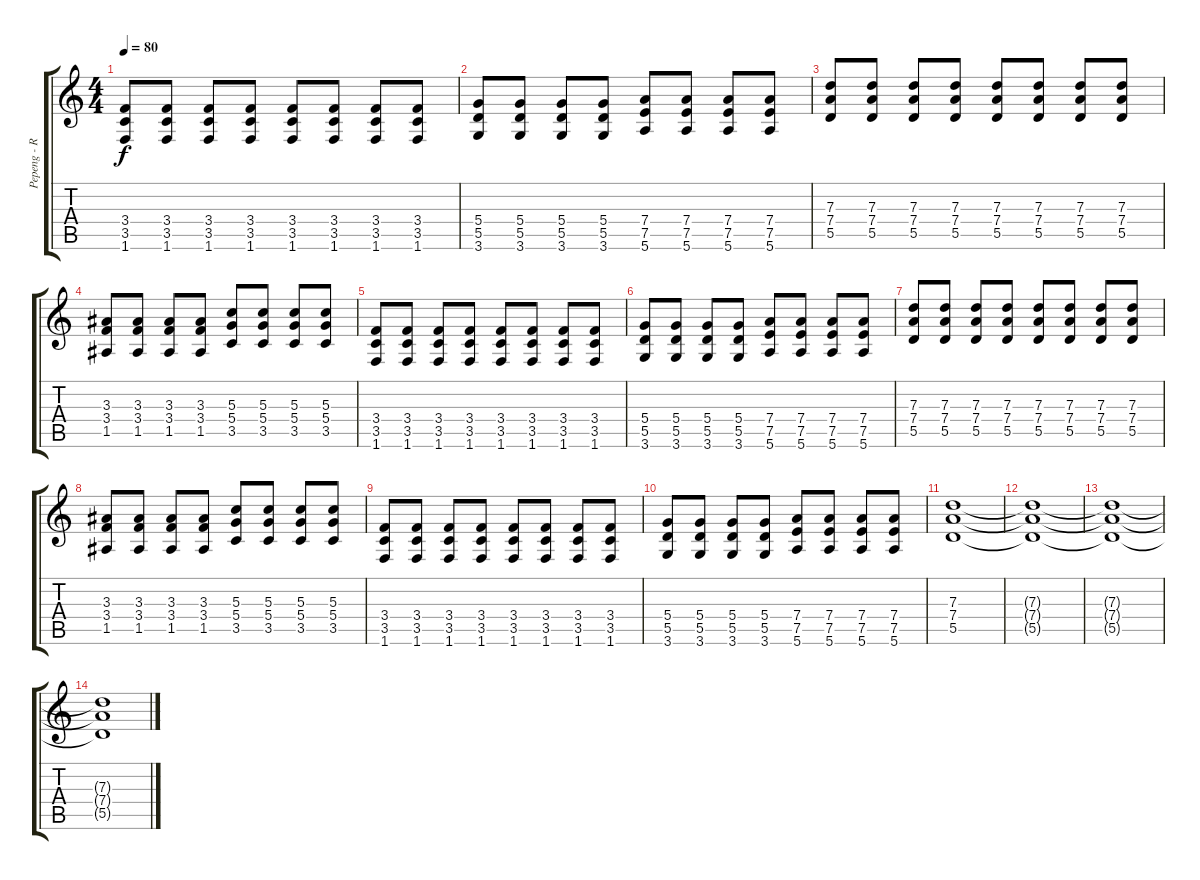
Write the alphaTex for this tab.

\track ("Pepeng - Rhythm" "Pepeng - R") {instrument distortionguitar}
\staff {score tabs}
\tuning (E4 B3 G3 D3 A2 E2) {hide}
\ts (4 4)
\tempo 80
\clef g2
\ks c
(3.4 3.5 1.6).8{dy f} (3.4 3.5 1.6).8 (3.4 3.5 1.6).8 (3.4 3.5 1.6).8 (3.4 3.5 1.6).8 (3.4 3.5 1.6).8 (3.4 3.5 1.6).8 (3.4 3.5 1.6).8 |
(5.4 5.5 3.6).8 (5.4 5.5 3.6).8 (5.4 5.5 3.6).8 (5.4 5.5 3.6).8 (7.4 7.5 5.6).8 (7.4 7.5 5.6).8 (7.4 7.5 5.6).8 (7.4 7.5 5.6).8 |
(7.3 7.4 5.5).8 (7.3 7.4 5.5).8 (7.3 7.4 5.5).8 (7.3 7.4 5.5).8 (7.3 7.4 5.5).8 (7.3 7.4 5.5).8 (7.3 7.4 5.5).8 (7.3 7.4 5.5).8 |
(3.3 3.4 1.5).8 (3.3 3.4 1.5).8 (3.3 3.4 1.5).8 (3.3 3.4 1.5).8 (5.3 5.4 3.5).8 (5.3 5.4 3.5).8 (5.3 5.4 3.5).8 (5.3 5.4 3.5).8 |
(3.4 3.5 1.6).8 (3.4 3.5 1.6).8 (3.4 3.5 1.6).8 (3.4 3.5 1.6).8 (3.4 3.5 1.6).8 (3.4 3.5 1.6).8 (3.4 3.5 1.6).8 (3.4 3.5 1.6).8 |
(5.4 5.5 3.6).8 (5.4 5.5 3.6).8 (5.4 5.5 3.6).8 (5.4 5.5 3.6).8 (7.4 7.5 5.6).8 (7.4 7.5 5.6).8 (7.4 7.5 5.6).8 (7.4 7.5 5.6).8 |
(7.3 7.4 5.5).8 (7.3 7.4 5.5).8 (7.3 7.4 5.5).8 (7.3 7.4 5.5).8 (7.3 7.4 5.5).8 (7.3 7.4 5.5).8 (7.3 7.4 5.5).8 (7.3 7.4 5.5).8 |
(3.3 3.4 1.5).8 (3.3 3.4 1.5).8 (3.3 3.4 1.5).8 (3.3 3.4 1.5).8 (5.3 5.4 3.5).8 (5.3 5.4 3.5).8 (5.3 5.4 3.5).8 (5.3 5.4 3.5).8 |
(3.4 3.5 1.6).8 (3.4 3.5 1.6).8 (3.4 3.5 1.6).8 (3.4 3.5 1.6).8 (3.4 3.5 1.6).8 (3.4 3.5 1.6).8 (3.4 3.5 1.6).8 (3.4 3.5 1.6).8 |
(5.4 5.5 3.6).8 (5.4 5.5 3.6).8 (5.4 5.5 3.6).8 (5.4 5.5 3.6).8 (7.4 7.5 5.6).8 (7.4 7.5 5.6).8 (7.4 7.5 5.6).8 (7.4 7.5 5.6).8 |
(7.3 7.4 5.5).1{volume 0} |
(7.3{t} 7.4{t} 5.5{t}).1 |
(7.3{t} 7.4{t} 5.5{t}).1 |
(7.3{t} 7.4{t} 5.5{t}).1
